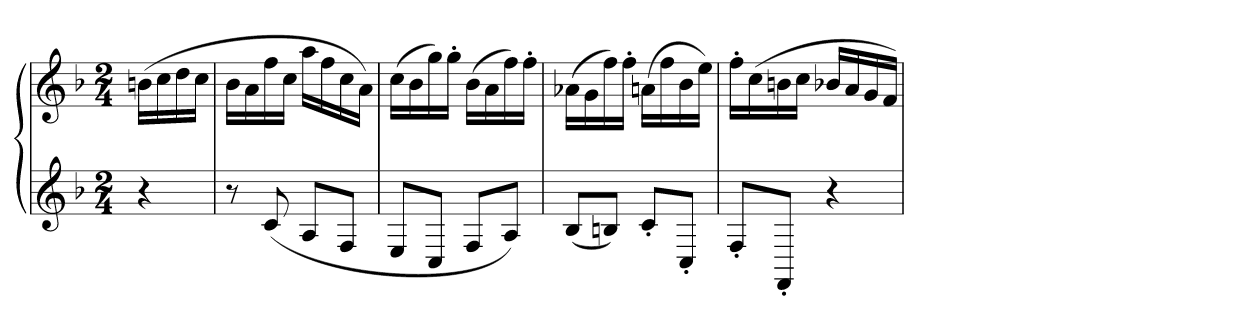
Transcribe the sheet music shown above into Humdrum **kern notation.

**kern	**kern
*part1	*part1
*staff2	*staff1
*clefG2	*clefG2
*k[b-]	*k[b-]
*F:	*F:
*M2/4	*M2/4
=	=
4r	(16bnLL
.	16cc
.	16dd
.	16ccJJ
=	=
8r	16b-LL
.	16a
(8c	16ff
.	16ccJJ
8AL	16aaLL
.	16ff
8FJ	16cc
.	16aJJ)
=	=
8EL	(16ccLL
.	16b-
8CJ	16gg)
.	16gg'JJ
8FL	(16b-LL
.	16a
8AJ)	16ff)
.	16ff'JJ
=	=
(8B-L	(16a-XLL
.	16g
8BnJ)	16ff)
.	16ff'JJ
8c'L	(16anLL
.	16ff
8C'J	16b-
.	16eeJJ)
=	=
8F'L	16ff'LL
.	(16cc
8FF'J	16bn
.	16ccJJ
4r	16b-XLL
.	16a
.	16g
.	16fJJ)
=	=
*-	*-
